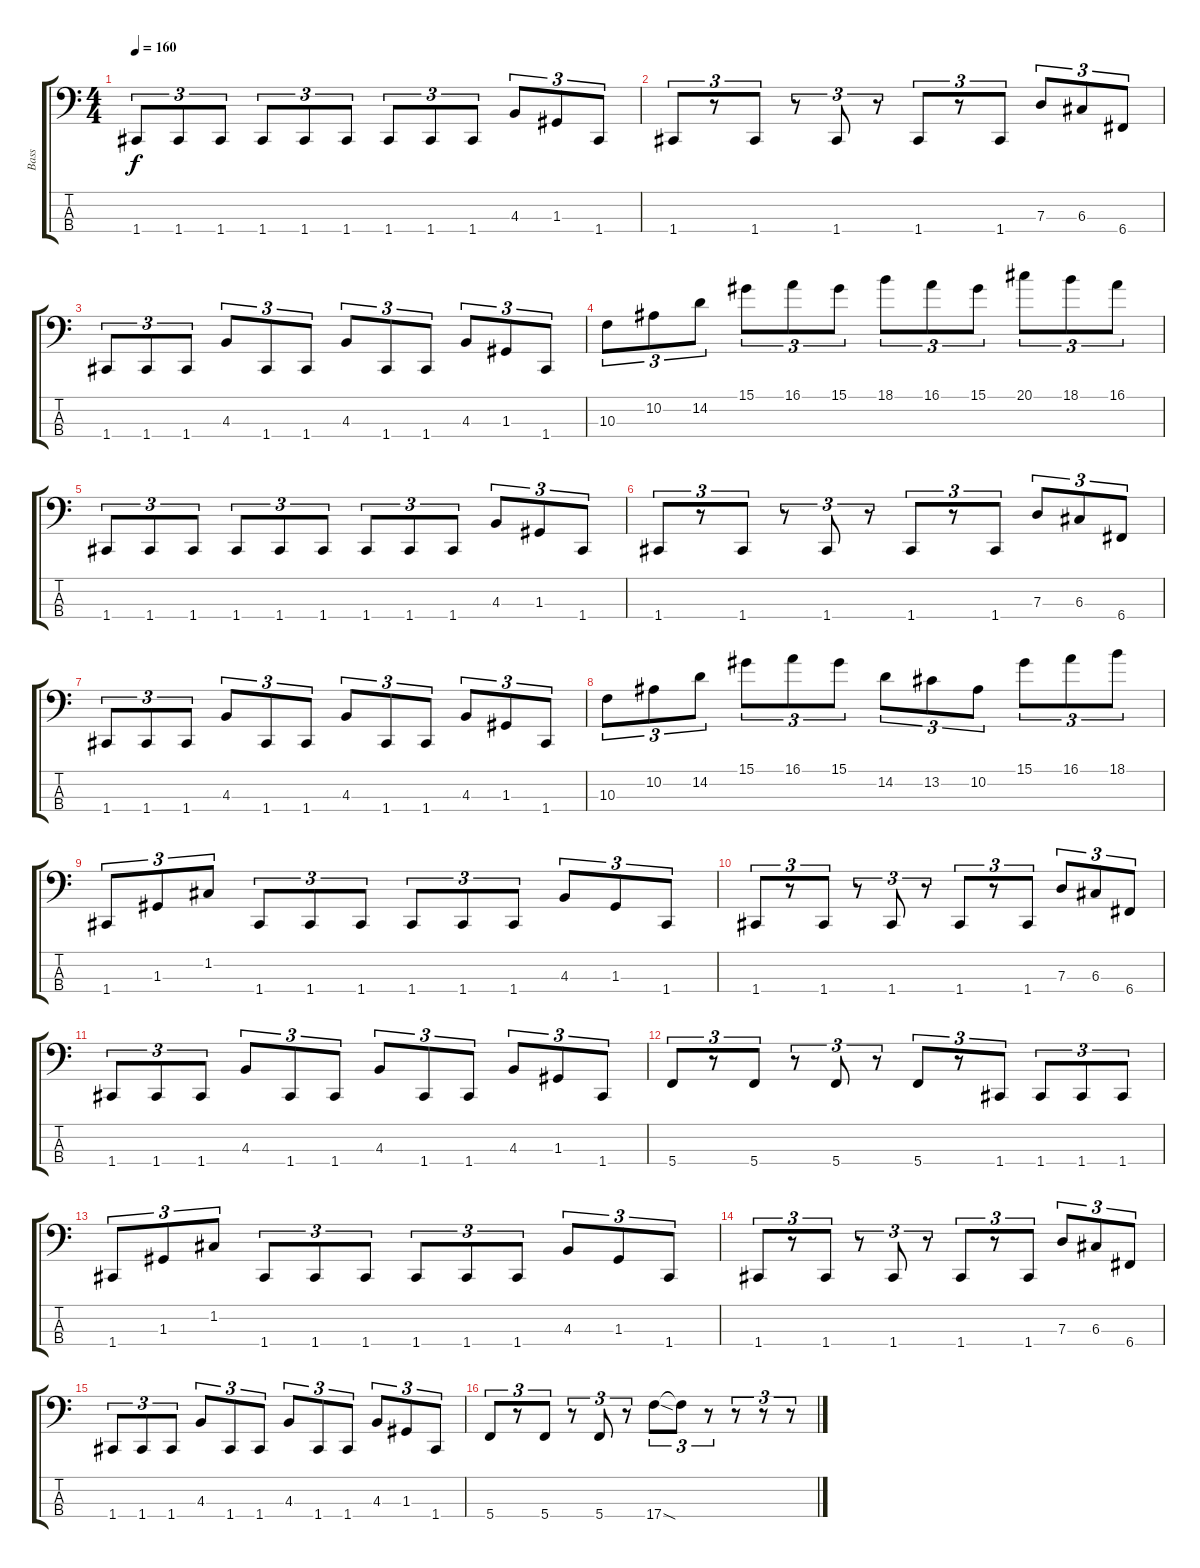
\track ("Bass" "Bass") {instrument electricbasspick}
\staff {score tabs}
\tuning (F2 C2 G1 C1) {hide}
\ts (4 4)
\tempo 160
\clef f4
\ks c
1.4.8{tu (3 2) dy f} 1.4.8{tu (3 2)} 1.4.8{tu (3 2)} 1.4.8{tu (3 2)} 1.4.8{tu (3 2)} 1.4.8{tu (3 2)} 1.4.8{tu (3 2)} 1.4.8{tu (3 2)} 1.4.8{tu (3 2)} 4.3.8{tu (3 2)} 1.3.8{tu (3 2)} 1.4.8{tu (3 2)} |
1.4.8{tu (3 2)} r.8{tu (3 2)} 1.4.8{tu (3 2)} r.8{tu (3 2)} 1.4.8{tu (3 2)} r.8{tu (3 2)} 1.4.8{tu (3 2)} r.8{tu (3 2)} 1.4.8{tu (3 2)} 7.3.8{tu (3 2)} 6.3.8{tu (3 2)} 6.4.8{tu (3 2)} |
1.4.8{tu (3 2)} 1.4.8{tu (3 2)} 1.4.8{tu (3 2)} 4.3.8{tu (3 2)} 1.4.8{tu (3 2)} 1.4.8{tu (3 2)} 4.3.8{tu (3 2)} 1.4.8{tu (3 2)} 1.4.8{tu (3 2)} 4.3.8{tu (3 2)} 1.3.8{tu (3 2)} 1.4.8{tu (3 2)} |
10.3.8{tu (3 2)} 10.2.8{tu (3 2)} 14.2.8{tu (3 2)} 15.1.8{tu (3 2)} 16.1.8{tu (3 2)} 15.1.8{tu (3 2)} 18.1.8{tu (3 2)} 16.1.8{tu (3 2)} 15.1.8{tu (3 2)} 20.1.8{tu (3 2)} 18.1.8{tu (3 2)} 16.1.8{tu (3 2)} |
1.4.8{tu (3 2)} 1.4.8{tu (3 2)} 1.4.8{tu (3 2)} 1.4.8{tu (3 2)} 1.4.8{tu (3 2)} 1.4.8{tu (3 2)} 1.4.8{tu (3 2)} 1.4.8{tu (3 2)} 1.4.8{tu (3 2)} 4.3.8{tu (3 2)} 1.3.8{tu (3 2)} 1.4.8{tu (3 2)} |
1.4.8{tu (3 2)} r.8{tu (3 2)} 1.4.8{tu (3 2)} r.8{tu (3 2)} 1.4.8{tu (3 2)} r.8{tu (3 2)} 1.4.8{tu (3 2)} r.8{tu (3 2)} 1.4.8{tu (3 2)} 7.3.8{tu (3 2)} 6.3.8{tu (3 2)} 6.4.8{tu (3 2)} |
1.4.8{tu (3 2)} 1.4.8{tu (3 2)} 1.4.8{tu (3 2)} 4.3.8{tu (3 2)} 1.4.8{tu (3 2)} 1.4.8{tu (3 2)} 4.3.8{tu (3 2)} 1.4.8{tu (3 2)} 1.4.8{tu (3 2)} 4.3.8{tu (3 2)} 1.3.8{tu (3 2)} 1.4.8{tu (3 2)} |
10.3.8{tu (3 2)} 10.2.8{tu (3 2)} 14.2.8{tu (3 2)} 15.1.8{tu (3 2)} 16.1.8{tu (3 2)} 15.1.8{tu (3 2)} 14.2.8{tu (3 2)} 13.2.8{tu (3 2)} 10.2.8{tu (3 2)} 15.1.8{tu (3 2)} 16.1.8{tu (3 2)} 18.1.8{tu (3 2)} |
1.4.8{tu (3 2)} 1.3.8{tu (3 2)} 1.2.8{tu (3 2)} 1.4.8{tu (3 2)} 1.4.8{tu (3 2)} 1.4.8{tu (3 2)} 1.4.8{tu (3 2)} 1.4.8{tu (3 2)} 1.4.8{tu (3 2)} 4.3.8{tu (3 2)} 1.3.8{tu (3 2)} 1.4.8{tu (3 2)} |
1.4.8{tu (3 2)} r.8{tu (3 2)} 1.4.8{tu (3 2)} r.8{tu (3 2)} 1.4.8{tu (3 2)} r.8{tu (3 2)} 1.4.8{tu (3 2)} r.8{tu (3 2)} 1.4.8{tu (3 2)} 7.3.8{tu (3 2)} 6.3.8{tu (3 2)} 6.4.8{tu (3 2)} |
1.4.8{tu (3 2)} 1.4.8{tu (3 2)} 1.4.8{tu (3 2)} 4.3.8{tu (3 2)} 1.4.8{tu (3 2)} 1.4.8{tu (3 2)} 4.3.8{tu (3 2)} 1.4.8{tu (3 2)} 1.4.8{tu (3 2)} 4.3.8{tu (3 2)} 1.3.8{tu (3 2)} 1.4.8{tu (3 2)} |
5.4.8{tu (3 2)} r.8{tu (3 2)} 5.4.8{tu (3 2)} r.8{tu (3 2)} 5.4.8{tu (3 2)} r.8{tu (3 2)} 5.4.8{tu (3 2)} r.8{tu (3 2)} 1.4.8{tu (3 2)} 1.4.8{tu (3 2)} 1.4.8{tu (3 2)} 1.4.8{tu (3 2)} |
1.4.8{tu (3 2)} 1.3.8{tu (3 2)} 1.2.8{tu (3 2)} 1.4.8{tu (3 2)} 1.4.8{tu (3 2)} 1.4.8{tu (3 2)} 1.4.8{tu (3 2)} 1.4.8{tu (3 2)} 1.4.8{tu (3 2)} 4.3.8{tu (3 2)} 1.3.8{tu (3 2)} 1.4.8{tu (3 2)} |
1.4.8{tu (3 2)} r.8{tu (3 2)} 1.4.8{tu (3 2)} r.8{tu (3 2)} 1.4.8{tu (3 2)} r.8{tu (3 2)} 1.4.8{tu (3 2)} r.8{tu (3 2)} 1.4.8{tu (3 2)} 7.3.8{tu (3 2)} 6.3.8{tu (3 2)} 6.4.8{tu (3 2)} |
1.4.8{tu (3 2)} 1.4.8{tu (3 2)} 1.4.8{tu (3 2)} 4.3.8{tu (3 2)} 1.4.8{tu (3 2)} 1.4.8{tu (3 2)} 4.3.8{tu (3 2)} 1.4.8{tu (3 2)} 1.4.8{tu (3 2)} 4.3.8{tu (3 2)} 1.3.8{tu (3 2)} 1.4.8{tu (3 2)} |
5.4.8{tu (3 2)} r.8{tu (3 2)} 5.4.8{tu (3 2)} r.8{tu (3 2)} 5.4.8{tu (3 2)} r.8{tu (3 2)} 17.4{sod}.8{tu (3 2)} 17.4{t}.8{tu (3 2)} r.8{tu (3 2)} r.8{tu (3 2)} r.8{tu (3 2)} r.8{tu (3 2)}
